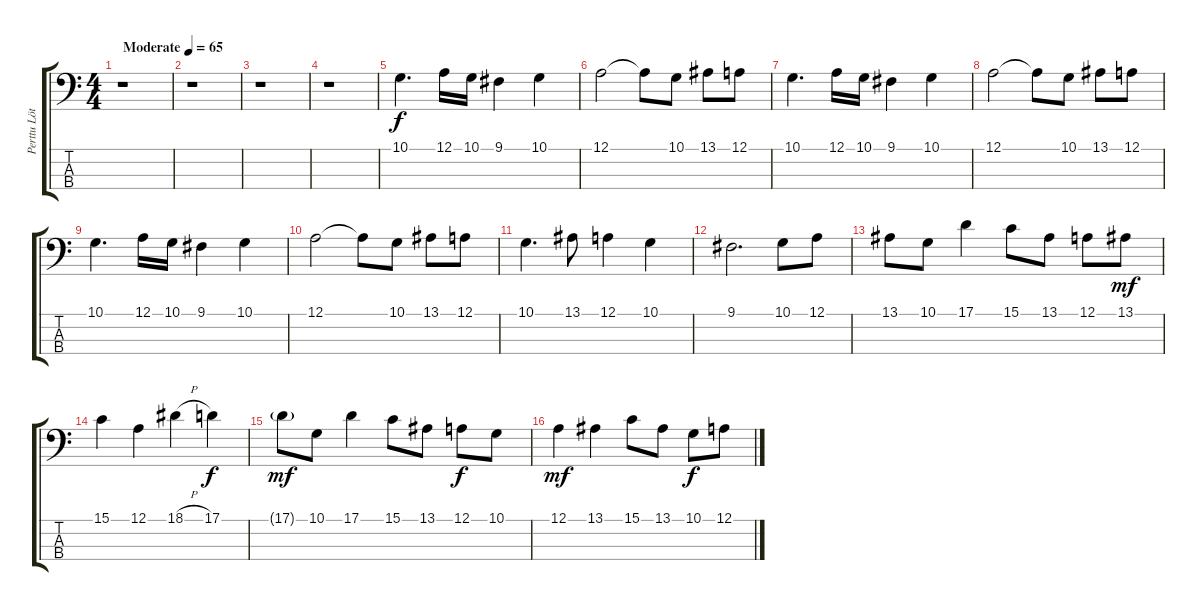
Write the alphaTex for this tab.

\track ("Perttu Lötjönen (Violoncello)" "Perttu Löt") {instrument cello}
\staff {score tabs}
\tuning (A2 D2 G1 C1) {hide}
\ts (4 4)
\tempo (65 "Moderate")
\clef f4
\ks c
r.1{dy f instrument cello} |
r.1 |
r.1 |
r.1 |
10.1.4{d} 12.1.16 10.1.16 9.1.4 10.1.4 |
12.1.2 12.1{t}.8 10.1.8 13.1.8 12.1.8 |
10.1.4{d} 12.1.16 10.1.16 9.1.4 10.1.4 |
12.1.2 12.1{t}.8 10.1.8 13.1.8 12.1.8 |
10.1.4{d} 12.1.16 10.1.16 9.1.4 10.1.4 |
12.1.2 12.1{t}.8 10.1.8 13.1.8 12.1.8 |
10.1.4{d} 13.1.8 12.1.4 10.1.4 |
9.1.2{d} 10.1.8 12.1.8 |
13.1.8 10.1.8 17.1.4 15.1.8 13.1.8 12.1.8 13.1.8{dy mf} |
15.1.4 12.1.4 18.1{h}.4 17.1.4{dy f} |
17.1{g}.8{dy mf} 10.1.8 17.1.4 15.1.8 13.1.8 12.1.8{dy f} 10.1.8 |
12.1.4{dy mf} 13.1.4 15.1.8 13.1.8 10.1.8{dy f} 12.1.8
